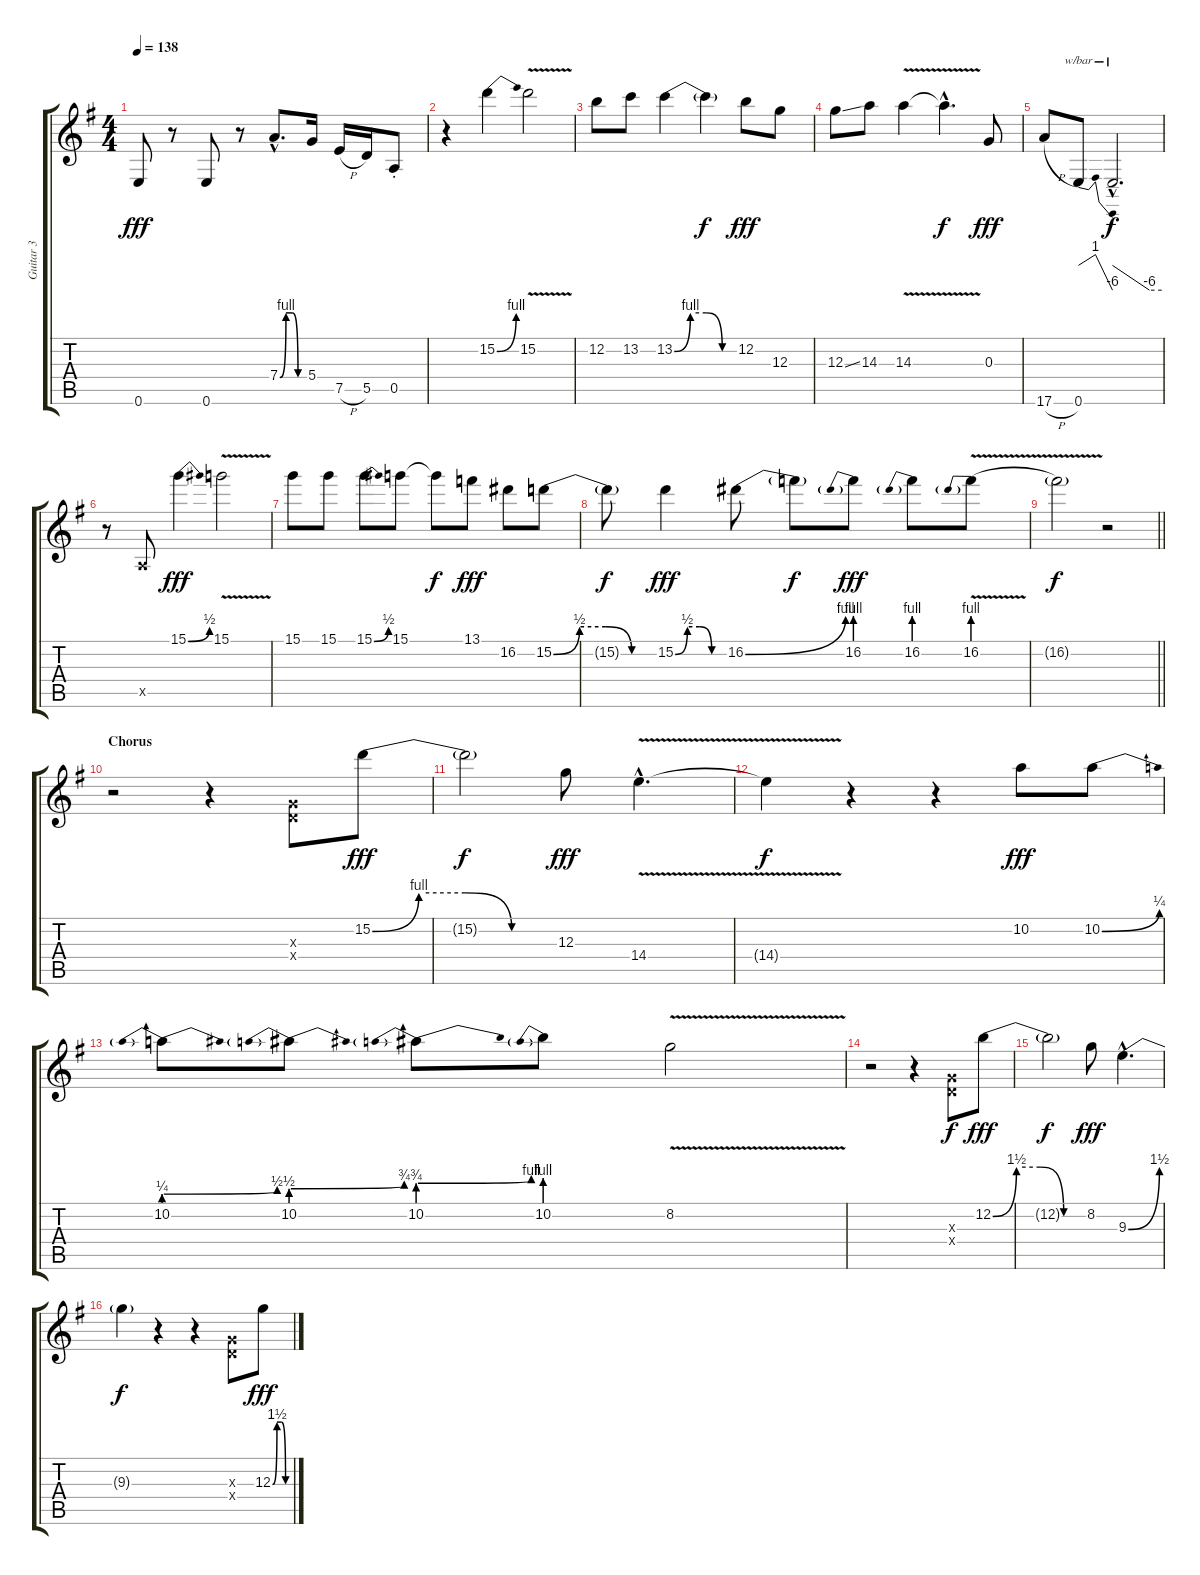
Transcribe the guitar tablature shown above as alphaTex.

\track ("Guitar 3" "Guitar 3") {instrument distortionguitar}
\staff {score tabs}
\tuning (E4 B3 G3 D3 A2 E2) {hide}
\ts (4 4)
\tempo 138
\clef g2
\ks g
0.6.8{dy fff} r.8 0.6.8 r.8 7.4{be (custom 0 0 15 4 30 4 45 0 60 0) hac}.8{d} 5.4.16 7.5{h}.16 5.5.16 0.5{st}.8 |
r.4 15.2{be (bend 0 0 60 4)}.4 15.2{v}.2 |
12.2.8 13.2.8 13.2{be (custom 0 0 15 4 30 4 45 0 60 0)}.4 13.2{t}.4{dy f} 12.2.8{dy fff} 12.3.8 |
12.3{ss}.8 14.3.8 14.3{v}.4 14.3{hac t}.4{d dy f} 0.3.8{dy fff} |
17.6{h}.8 0.6.8{tbe (dip default 0 0 10 4 60 -24)} 0.6{hac t}.2{d tbe (custom default 0 0 45 -24 60 -24) dy f} |
r.8 0.5{x}.8 15.1{be (bend 0 0 60 2)}.4{dy fff} 15.1{v}.2 |
15.1.8 15.1.8 15.1{be (bend 0 0 60 2)}.8 15.1.8 15.1{t}.8{dy f} 13.1.8{dy fff} 16.2.8 15.2{be (custom 0 0 15 2 30 2 45 0 60 0)}.8 |
15.2{t}.8{dy f} 15.2{be (custom 0 0 15 2 30 2 45 0 60 0)}.4{dy fff} 16.2{be (bend 0 0 60 4)}.8 16.2{t}.8{dy f} 16.2{be (prebend 0 4 60 4)}.8{dy fff} 16.2{be (prebend 0 4 60 4)}.8 16.2{be (prebend 0 4 60 4) v}.8 |
\barLineRight lightlight
16.2{t}.2{dy f} r.2 |
\section ("" "Chorus")
r.2 r.4 (0.3{x} 0.4{x}).8 15.2{be (custom 0 0 15 4 30 4 45 0 60 0)}.8{dy fff} |
15.2{t}.2{dy f} 12.3.8{dy fff} 14.4{v hac}.4{d} |
14.4{t}.4{dy f} r.4 r.4 10.2.8{dy fff} 10.2{be (bend 0 0 60 1)}.8 |
10.2{be (prebendbend 0 1 60 2)}.8 10.2{be (prebendbend 0 2 60 3)}.8 10.2{be (prebendbend 0 3 60 4)}.8 10.2{be (prebend 0 4 60 4)}.8 8.2{v}.2 |
r.2 r.4 (0.3{x} 0.4{x}).8{dy f} 12.2{be (custom 0 0 15 6 30 6 45 0 60 0)}.8{dy fff} |
12.2{t}.2{dy f} 8.2.8{dy fff} 9.3{be (bend 0 0 60 6) hac}.4{d} |
9.3{t}.4{dy f} r.4 r.4 (0.3{x} 0.4{x}).8 12.3{be (custom 0 0 15 6 30 6 45 0 60 0)}.8{dy fff}
